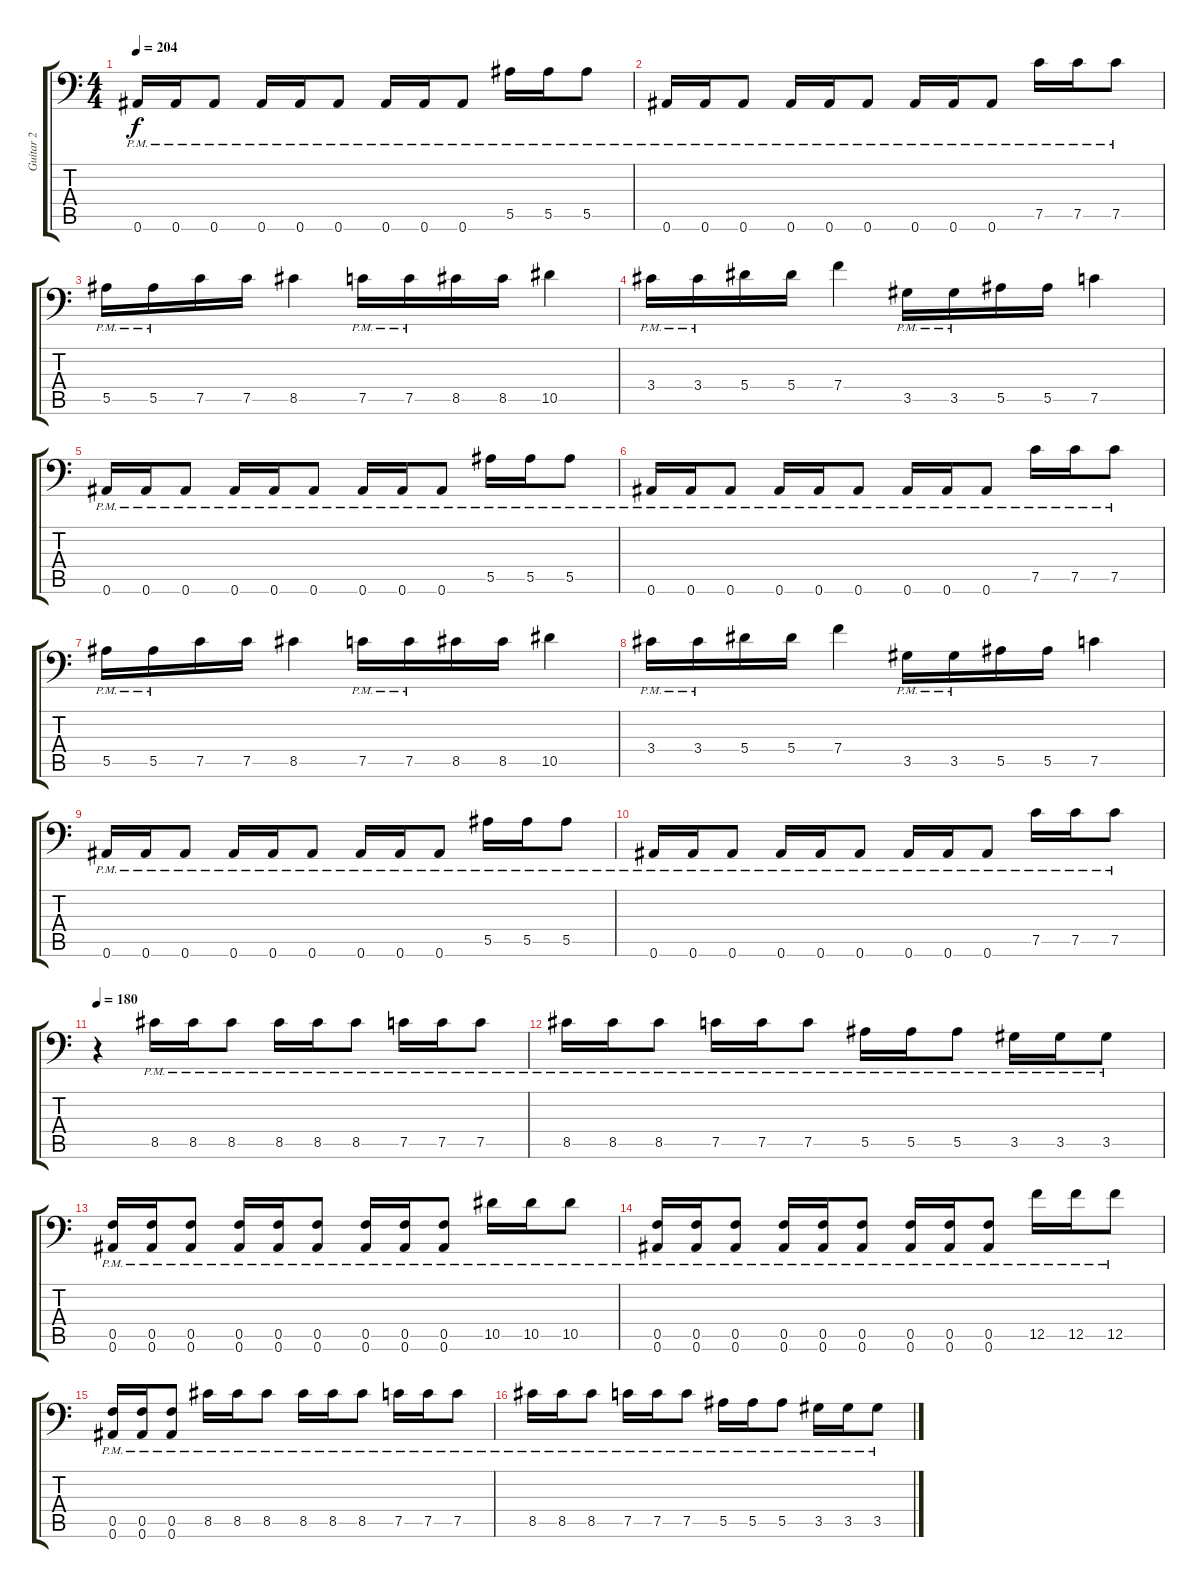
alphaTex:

\track ("Guitar 2" "Guitar 2") {instrument distortionguitar}
\staff {score tabs}
\tuning (C4 G3 Eb3 Bb2 F2 Bb1) {hide}
\ts (4 4)
\tempo 204
\clef f4
\ks c
0.6{pm}.16{dy f} 0.6{pm}.16 0.6{pm}.8 0.6{pm}.16 0.6{pm}.16 0.6{pm}.8 0.6{pm}.16 0.6{pm}.16 0.6{pm}.8 5.5{pm}.16 5.5{pm}.16 5.5{pm}.8 |
0.6{pm}.16 0.6{pm}.16 0.6{pm}.8 0.6{pm}.16 0.6{pm}.16 0.6{pm}.8 0.6{pm}.16 0.6{pm}.16 0.6{pm}.8 7.5{pm}.16 7.5{pm}.16 7.5{pm}.8 |
5.5{pm}.16 5.5{pm}.16 7.5.16 7.5.16 8.5.4 7.5{pm}.16 7.5{pm}.16 8.5.16 8.5.16 10.5.4 |
3.4{pm}.16 3.4{pm}.16 5.4.16 5.4.16 7.4.4 3.5{pm}.16 3.5{pm}.16 5.5.16 5.5.16 7.5.4 |
0.6{pm}.16 0.6{pm}.16 0.6{pm}.8 0.6{pm}.16 0.6{pm}.16 0.6{pm}.8 0.6{pm}.16 0.6{pm}.16 0.6{pm}.8 5.5{pm}.16 5.5{pm}.16 5.5{pm}.8 |
0.6{pm}.16 0.6{pm}.16 0.6{pm}.8 0.6{pm}.16 0.6{pm}.16 0.6{pm}.8 0.6{pm}.16 0.6{pm}.16 0.6{pm}.8 7.5{pm}.16 7.5{pm}.16 7.5{pm}.8 |
5.5{pm}.16 5.5{pm}.16 7.5.16 7.5.16 8.5.4 7.5{pm}.16 7.5{pm}.16 8.5.16 8.5.16 10.5.4 |
3.4{pm}.16 3.4{pm}.16 5.4.16 5.4.16 7.4.4 3.5{pm}.16 3.5{pm}.16 5.5.16 5.5.16 7.5.4 |
0.6{pm}.16 0.6{pm}.16 0.6{pm}.8 0.6{pm}.16 0.6{pm}.16 0.6{pm}.8 0.6{pm}.16 0.6{pm}.16 0.6{pm}.8 5.5{pm}.16 5.5{pm}.16 5.5{pm}.8 |
0.6{pm}.16 0.6{pm}.16 0.6{pm}.8 0.6{pm}.16 0.6{pm}.16 0.6{pm}.8 0.6{pm}.16 0.6{pm}.16 0.6{pm}.8 7.5{pm}.16 7.5{pm}.16 7.5{pm}.8 |
\tempo 180
r.4 8.5{pm}.16 8.5{pm}.16 8.5{pm}.8 8.5{pm}.16 8.5{pm}.16 8.5{pm}.8 7.5{pm}.16 7.5{pm}.16 7.5{pm}.8 |
8.5{pm}.16 8.5{pm}.16 8.5{pm}.8 7.5{pm}.16 7.5{pm}.16 7.5{pm}.8 5.5{pm}.16 5.5{pm}.16 5.5{pm}.8 3.5{pm}.16 3.5{pm}.16 3.5{pm}.8 |
(0.5{pm} 0.6{pm}).16 (0.5{pm} 0.6{pm}).16 (0.5{pm} 0.6{pm}).8 (0.5{pm} 0.6{pm}).16 (0.5{pm} 0.6{pm}).16 (0.5{pm} 0.6{pm}).8 (0.5{pm} 0.6{pm}).16 (0.5{pm} 0.6{pm}).16 (0.5{pm} 0.6{pm}).8 10.5{pm}.16 10.5{pm}.16 10.5{pm}.8 |
(0.5{pm} 0.6{pm}).16 (0.5{pm} 0.6{pm}).16 (0.5{pm} 0.6{pm}).8 (0.5{pm} 0.6{pm}).16 (0.5{pm} 0.6{pm}).16 (0.5{pm} 0.6{pm}).8 (0.5{pm} 0.6{pm}).16 (0.5{pm} 0.6{pm}).16 (0.5{pm} 0.6{pm}).8 12.5{pm}.16 12.5{pm}.16 12.5{pm}.8 |
(0.5{pm} 0.6{pm}).16 (0.5{pm} 0.6{pm}).16 (0.5{pm} 0.6{pm}).8 8.5{pm}.16 8.5{pm}.16 8.5{pm}.8 8.5{pm}.16 8.5{pm}.16 8.5{pm}.8 7.5{pm}.16 7.5{pm}.16 7.5{pm}.8 |
8.5{pm}.16 8.5{pm}.16 8.5{pm}.8 7.5{pm}.16 7.5{pm}.16 7.5{pm}.8 5.5{pm}.16 5.5{pm}.16 5.5{pm}.8 3.5{pm}.16 3.5{pm}.16 3.5{pm}.8
